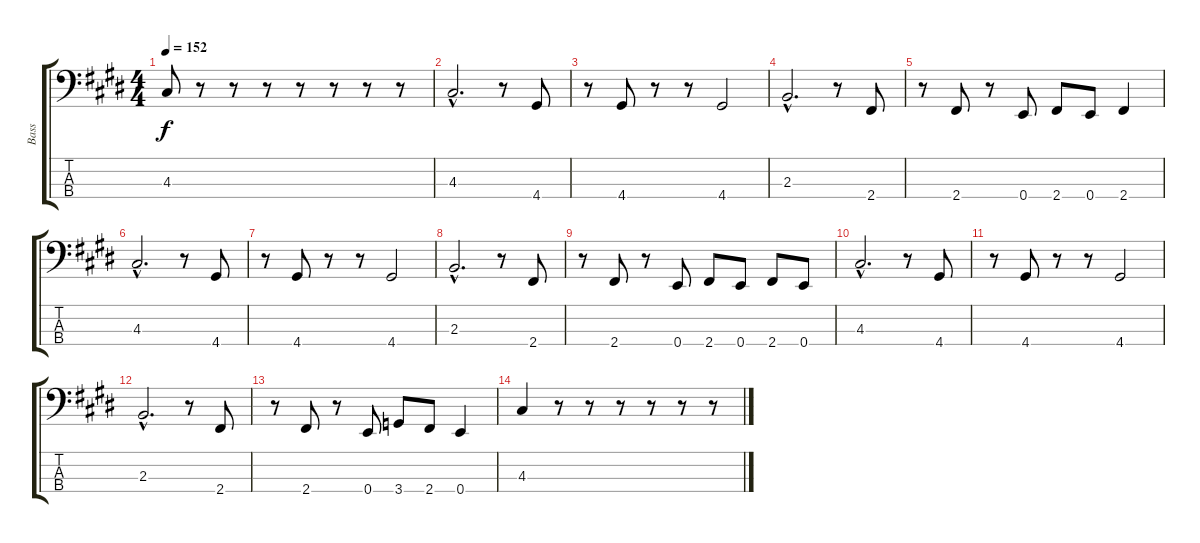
\track ("Bass" "Bass") {instrument electricbasspick}
\staff {score tabs}
\tuning (G2 D2 A1 E1) {hide}
\ts (4 4)
\tempo 152
\clef f4
\ks c#minor
4.3.8{dy f} r.8 r.8 r.8 r.8 r.8 r.8 r.8 |
4.3{hac}.2{d} r.8 4.4.8 |
r.8 4.4.8 r.8 r.8 4.4.2 |
2.3{hac}.2{d} r.8 2.4.8 |
r.8 2.4.8 r.8 0.4.8 2.4.8 0.4.8 2.4.4 |
4.3{hac}.2{d} r.8 4.4.8 |
r.8 4.4.8 r.8 r.8 4.4.2 |
2.3{hac}.2{d} r.8 2.4.8 |
r.8 2.4.8 r.8 0.4.8 2.4.8 0.4.8 2.4.8 0.4.8 |
4.3{hac}.2{d} r.8 4.4.8 |
r.8 4.4.8 r.8 r.8 4.4.2 |
2.3{hac}.2{d} r.8 2.4.8 |
r.8 2.4.8 r.8 0.4.8 3.4.8 2.4.8 0.4.4 |
4.3.4 r.8 r.8 r.8 r.8 r.8 r.8
